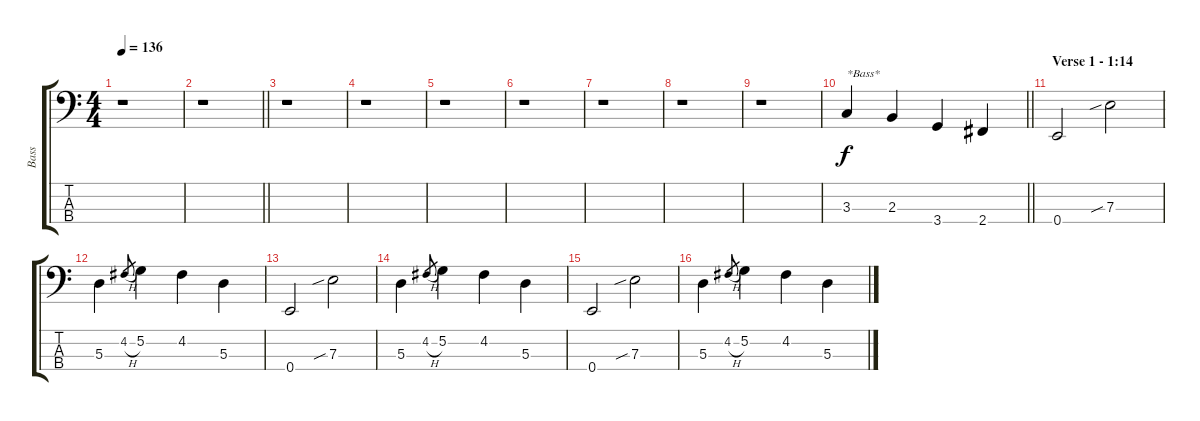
\track ("Bass" "Bass") {instrument electricbassfinger}
\staff {score tabs}
\tuning (G2 D2 A1 E1) {hide}
\ts (4 4)
\tempo 136
\clef f4
\ks c
r.1{dy f} |
\barLineRight lightlight
r.1 |
r.1 |
r.1 |
r.1 |
r.1 |
r.1 |
r.1 |
r.1 |
\barLineRight lightlight
3.3.4{txt "*Bass*" volume 16 instrument electricbassfinger} 2.3.4 3.4.4 2.4.4 |
\section ("" "Verse 1 - 1:14")
0.4.2 7.3{sib}.2 |
5.3.4 4.2{h}.8{gr} 5.2.4 4.2.4 5.3.4 |
0.4.2 7.3{sib}.2 |
5.3.4 4.2{h}.8{gr} 5.2.4 4.2.4 5.3.4 |
0.4.2 7.3{sib}.2 |
5.3.4 4.2{h}.8{gr} 5.2.4 4.2.4 5.3.4
